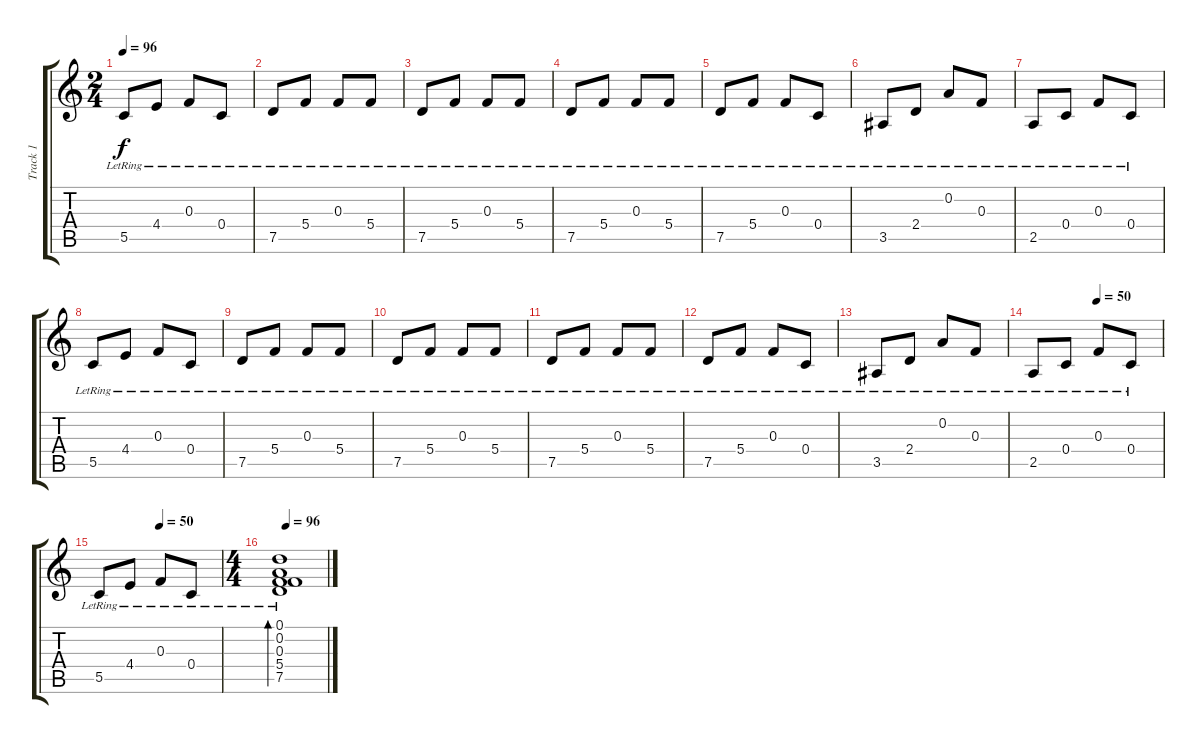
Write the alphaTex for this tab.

\track ("Track 1" "Track 1") {instrument distortionguitar}
\staff {score tabs}
\tuning (D4 A3 F3 C3 G2 D2) {hide}
\ts (2 4)
\tempo 96
\clef g2
\ks c
5.5{lr}.8{dy f} 4.4{lr}.8 0.3{lr}.8 0.4{lr}.8 |
7.5{lr}.8 5.4{lr}.8 0.3{lr}.8 5.4{lr}.8 |
7.5{lr}.8 5.4{lr}.8 0.3{lr}.8 5.4{lr}.8 |
7.5{lr}.8 5.4{lr}.8 0.3{lr}.8 5.4{lr}.8 |
7.5{lr}.8 5.4{lr}.8 0.3{lr}.8 0.4{lr}.8 |
3.5{lr}.8 2.4{lr}.8 0.2{lr}.8 0.3{lr}.8 |
2.5{lr}.8 0.4{lr}.8 0.3{lr}.8 0.4{lr}.8 |
5.5{lr}.8 4.4{lr}.8 0.3{lr}.8 0.4{lr}.8 |
7.5{lr}.8 5.4{lr}.8 0.3{lr}.8 5.4{lr}.8 |
7.5{lr}.8 5.4{lr}.8 0.3{lr}.8 5.4{lr}.8 |
7.5{lr}.8 5.4{lr}.8 0.3{lr}.8 5.4{lr}.8 |
7.5{lr}.8 5.4{lr}.8 0.3{lr}.8 0.4{lr}.8 |
3.5{lr}.8 2.4{lr}.8 0.2{lr}.8 0.3{lr}.8 |
\tempo (50 0.5)
2.5{lr}.8 0.4{lr}.8 0.3{lr}.8 0.4{lr}.8 |
\tempo (50 0.5)
5.5{lr}.8 4.4{lr}.8 0.3{lr}.8 0.4{lr}.8 |
\ts (4 4)
\tempo 96
(0.1 0.2{lr} 0.3{lr} 5.4{lr} 7.5{lr}).1{bd 240}
